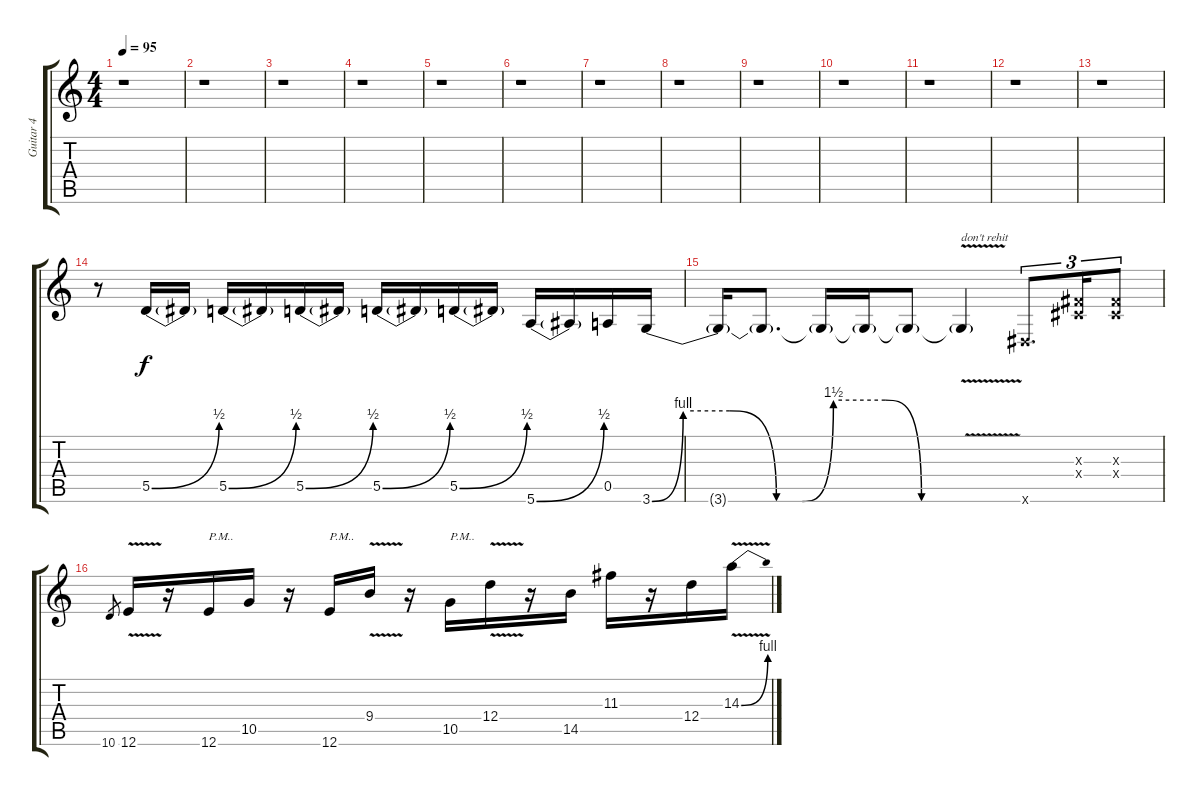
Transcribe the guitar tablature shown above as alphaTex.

\track ("Guitar 4" "Guitar 4") {instrument distortionguitar}
\staff {score tabs}
\tuning (E4 B3 G3 D3 A2 E2) {hide}
\ts (4 4)
\tempo 95
\clef g2
\ks c
r.1{dy f} |
r.1 |
r.1 |
r.1 |
r.1 |
r.1 |
r.1 |
r.1 |
r.1 |
r.1 |
r.1 |
r.1 |
r.1 |
r.8 5.5{be (bend 0 0 60 2)}.16 5.5{t}.16 5.5{be (bend 0 0 60 2)}.16 5.5{t}.16 5.5{be (bend 0 0 60 2)}.16 5.5{t}.16 5.5{be (bend 0 0 60 2)}.16 5.5{t}.16 5.5{be (bend 0 0 60 2)}.16 5.5{t}.16 5.6{be (bend 0 0 60 2)}.16 5.6{t}.16 0.5.16 3.6{be (custom 0 0 6 4 15 4 24 0 29 0 35 6 45 6 52 0 60 0)}.16 |
3.6{t}.16 3.6{t}.8{d} 3.6{t}.16 3.6{t}.16 3.6{t}.8 3.6{v t}.4{txt "don't rehit"} -1.6{x}.8{d tu (3 2)} (-1.3{x} -1.4{x}).16{tu (3 2)} (-1.3{x} -1.4{x}).8{tu (3 2)} |
10.6.8{gr} 12.6{v}.16 r.16 12.6.16{txt "P.M.."} 10.5.16 r.16 12.6.16{txt "P.M.."} 9.4{v}.16 r.16 10.5.16{txt "P.M.."} 12.4{v}.16 r.16 14.5.16 11.3.16 r.16 12.4.16 14.3{be (bend 0 0 60 4) v}.16
